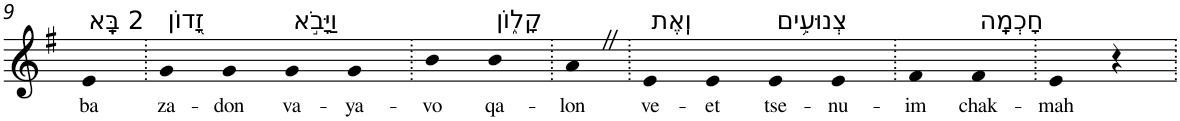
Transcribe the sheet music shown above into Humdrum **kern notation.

**kern	**text
*part1	*part1
*staff1	*staff1
*I"Piano	*
*I'Pno	*
!!LO:PB:g=z
*clefG2	*
*k[f#]	*
*G:	*
=9	=9
!LO:TX:a:t=2 בָּֽא	!
!	!LO:LY:b
4e	ba
=10.	=10.
!LO:TX:a:t=זָ֭דוֹן	!
!	!LO:LY:b
4g	za-
!	!LO:LY:b
4g	-don
!LO:TX:a:t=וַיָּבֹ֣א	!
!	!LO:LY:b
4g	va-
!	!LO:LY:b
4g	-ya-
=11.	=11.
!	!LO:LY:b
4b	-vo
!LO:TX:a:t=קָל֑וֹן	!
!	!LO:LY:b
4b	qa-
=12.	=12.
!	!LO:LY:b
4aZ	-lon
=13.	=13.
!LO:TX:a:t=וְֽאֶת	!
!	!LO:LY:b
4e	ve-
!	!LO:LY:b
4e	-et
!LO:TX:a:t=צְנוּעִ֥ים	!
!	!LO:LY:b
4e	tse-
!	!LO:LY:b
4e	-nu-
=14.	=14.
!	!LO:LY:b
4f#	-im
!LO:TX:a:t=חָכְמָֽה	!
!	!LO:LY:b
4f#	chak-
=15.	=15.
!	!LO:LY:b
4e	-mah
4r	.
=.	=.
*-	*-
